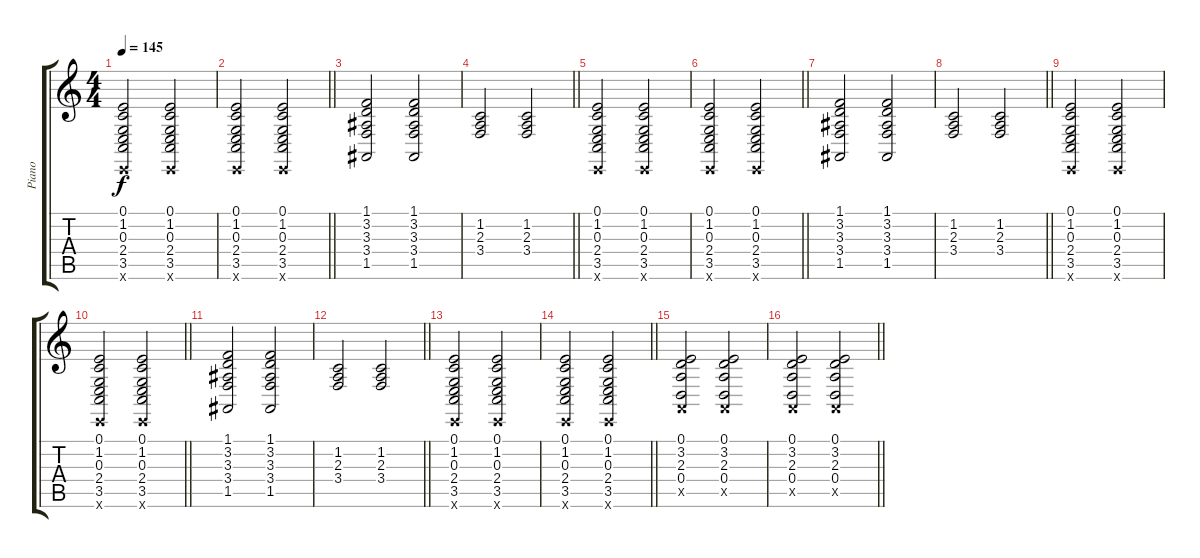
\track ("Piano" "Piano") {instrument acousticgrandpiano}
\staff {score tabs}
\tuning (E4 B3 G3 D3 A2 E2) {hide}
\ts (4 4)
\tempo 145
\clef g2
\ks c
(0.1 1.2 0.3 2.4 3.5 0.6{x}).2{dy f} (0.1 1.2 0.3 2.4 3.5 0.6{x}).2 |
\barLineRight lightlight
(0.1 1.2 0.3 2.4 3.5 0.6{x}).2 (0.1 1.2 0.3 2.4 3.5 0.6{x}).2 |
(1.1 3.2 3.3 3.4 1.5).2 (1.1 3.2 3.3 3.4 1.5).2 |
\barLineRight lightlight
(1.2 2.3 3.4).2 (1.2 2.3 3.4).2 |
(0.1 1.2 0.3 2.4 3.5 0.6{x}).2 (0.1 1.2 0.3 2.4 3.5 0.6{x}).2 |
\barLineRight lightlight
(0.1 1.2 0.3 2.4 3.5 0.6{x}).2 (0.1 1.2 0.3 2.4 3.5 0.6{x}).2 |
(1.1 3.2 3.3 3.4 1.5).2 (1.1 3.2 3.3 3.4 1.5).2 |
\barLineRight lightlight
(1.2 2.3 3.4).2 (1.2 2.3 3.4).2 |
(0.1 1.2 0.3 2.4 3.5 0.6{x}).2 (0.1 1.2 0.3 2.4 3.5 0.6{x}).2 |
\barLineRight lightlight
(0.1 1.2 0.3 2.4 3.5 0.6{x}).2 (0.1 1.2 0.3 2.4 3.5 0.6{x}).2 |
(1.1 3.2 3.3 3.4 1.5).2 (1.1 3.2 3.3 3.4 1.5).2 |
\barLineRight lightlight
(1.2 2.3 3.4).2 (1.2 2.3 3.4).2 |
(0.1 1.2 0.3 2.4 3.5 0.6{x}).2 (0.1 1.2 0.3 2.4 3.5 0.6{x}).2 |
\barLineRight lightlight
(0.1 1.2 0.3 2.4 3.5 0.6{x}).2 (0.1 1.2 0.3 2.4 3.5 0.6{x}).2 |
(0.1 3.2 2.3 0.4 0.5{x}).2 (0.1 3.2 2.3 0.4 0.5{x}).2 |
\barLineRight lightlight
(0.1 3.2 2.3 0.4 0.5{x}).2 (0.1 3.2 2.3 0.4 0.5{x}).2
